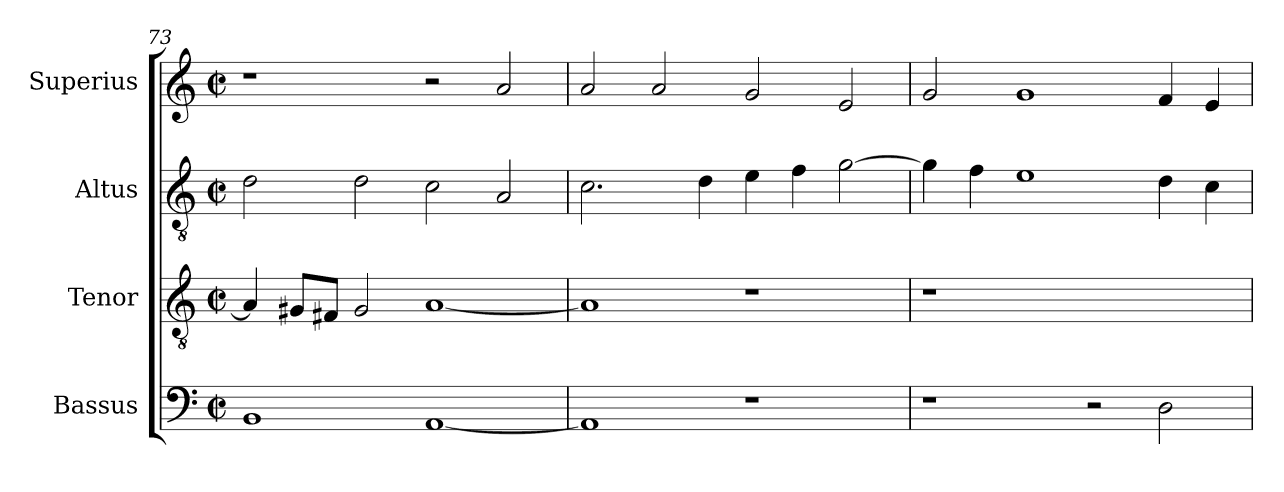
**kern	**kern	**kern	**kern
*part4	*part3	*part2	*part1
*staff4	*staff3	*staff2	*staff1
*I"Bassus	*I"Tenor	*I"Altus	*I"Superius
*I'B.	*I'T.	*	*I'S.
*clefF4	*clefGv2	*clefGv2	*clefG2
*	*ITrd7c12	*ITrd7c12	*
*k[]	*k[]	*k[]	*k[]
*C:	*C:	*C:	*C:
*M2/2	*M2/2	*M2/2	*M2/2
*met(c|)	*met(c|)	*met(c|)	*met(c|)
=73	=73	=73	=73
1BBi	4AAi/]	2Di\	1r
.	8GG#Xi/L	.	.
.	8FF#Xi/J	.	.
.	2GG#i/	2Di\	.
[<1AAi	[<1AAi	2Ci\	2r
.	.	2AAi/	2ai/
=74	=74	=74	=74
1AAi]	1AAi]	2.Ci\	2ai/
.	.	.	2ai/
.	.	4Di\	.
1r	1r	4Ei\	2gi/
.	.	4Fi\	.
.	.	[>2Gi\	2ei/
!!LO:PB:g=z
=75	=75	=75	=75
!	!LO:N:vis=1	!	!
1r	1r	4Gi\]	2gi/
.	.	4Fi\	.
.	.	1Ei	1gi
2r	1ryy	.	.
2Di\	.	4Di\	4fi/
.	.	4Ci\	4ei/
=	=	=	=
*-	*-	*-	*-
